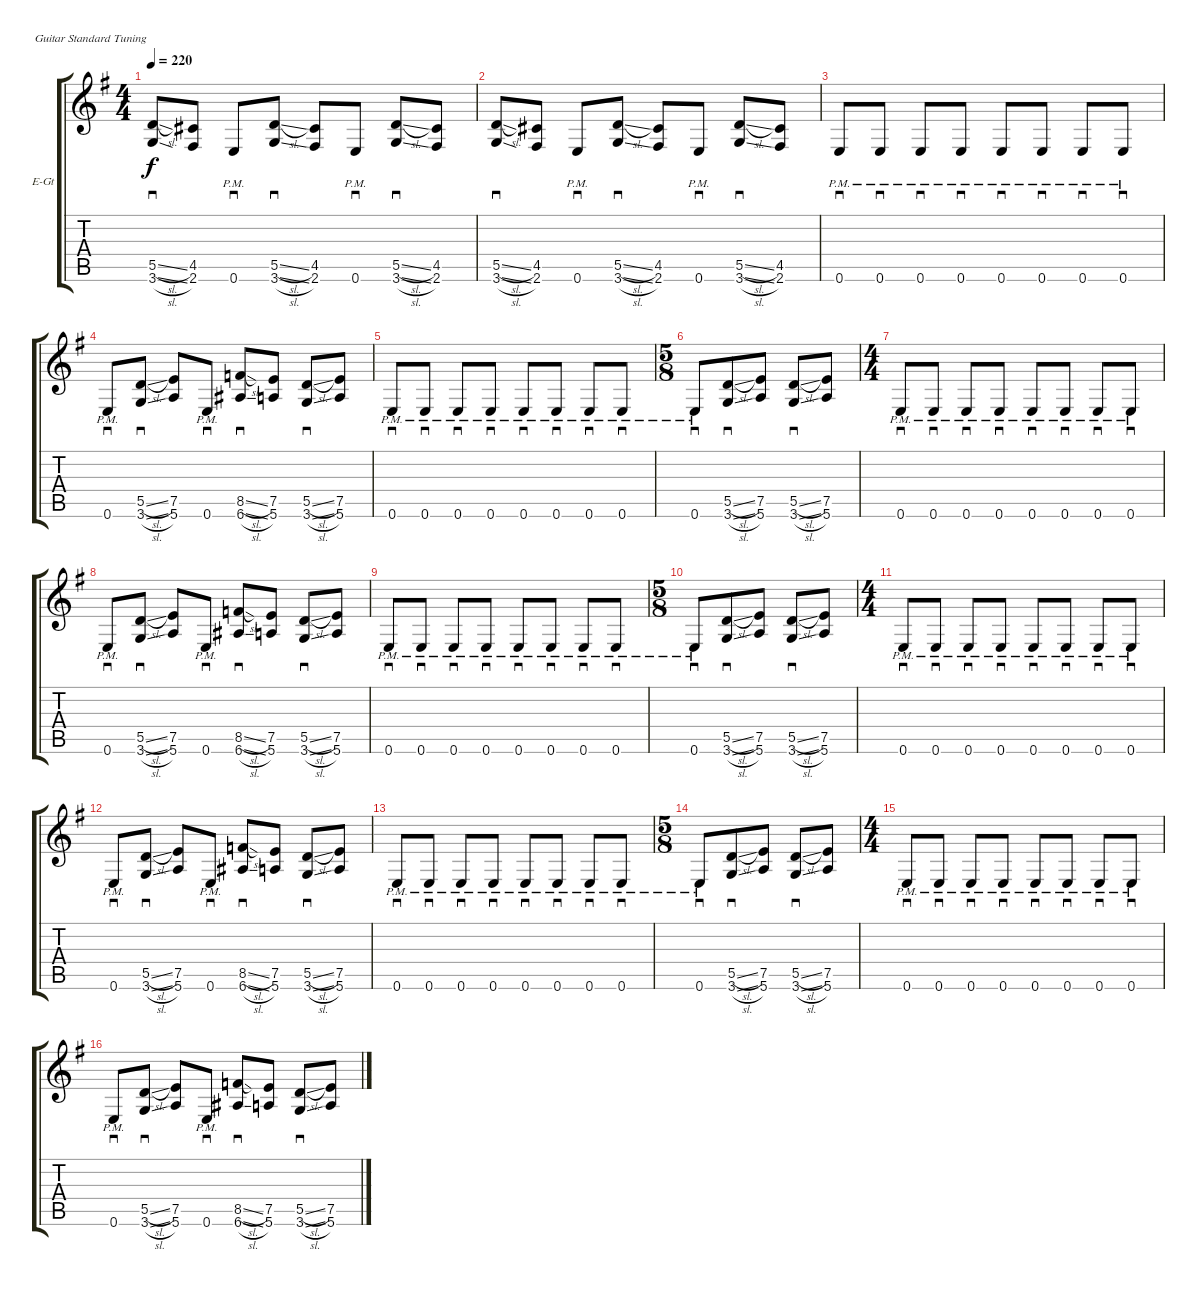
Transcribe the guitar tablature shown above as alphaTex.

\defaultSystemsLayout 4
\bracketExtendMode groupsimilarinstruments
\firstSystemTrackNameOrientation horizontal
\otherSystemsTrackNameOrientation horizontal
\chordDiagramsInScore
\track ("Kirk H." "E-Gt") {instrument overdrivenguitar}
\staff {score tabs}
\tuning (E4 B3 G3 D3 A2 E2)
\ts (4 4)
\tempo 220
\clef g2
\scale
0.333333
\ks g
(3.6{sl} 5.5{sl}).8{sd dy f} (2.6 4.5).8 0.6{pm}.8{sd} (3.6{sl} 5.5{sl}).8{sd} (2.6 4.5).8 0.6{pm}.8{sd} (3.6{sl} 5.5{sl}).8{sd} (2.6 4.5).8 |
\scale
0.333333 (3.6{sl} 5.5{sl}).8{sd} (2.6 4.5).8 0.6{pm}.8{sd} (3.6{sl} 5.5{sl}).8{sd} (2.6 4.5).8 0.6{pm}.8{sd} (3.6{sl} 5.5{sl}).8{sd} (2.6 4.5).8 |
\scale
0.333333 0.6{pm}.8{sd} 0.6{pm}.8{sd} 0.6{pm}.8{sd} 0.6{pm}.8{sd} 0.6{pm}.8{sd} 0.6{pm}.8{sd} 0.6{pm}.8{sd} 0.6{pm}.8{sd} |
\scale
0.256303 0.6{pm}.8{sd} (3.6{sl} 5.5{sl}).8{sd} (5.6 7.5).8 0.6{pm}.8{sd} (6.6{sl} 8.5{sl}).8{sd} (5.6 7.5).8 (3.6{sl} 5.5{sl}).8{sd} (5.6 7.5).8 |
\scale
0.256303 0.6{pm}.8{sd} 0.6{pm}.8{sd} 0.6{pm}.8{sd} 0.6{pm}.8{sd} 0.6{pm}.8{sd} 0.6{pm}.8{sd} 0.6{pm}.8{sd} 0.6{pm}.8{sd} |
\ts (5 8)
\scale
0.487395 0.6{pm}.8{sd} (3.6{sl} 5.5{sl}).8{sd} (5.6 7.5).8 (3.6{sl} 5.5{sl}).8{sd} (5.6 7.5).8 |
\ts (4 4)
\scale
0.487395 0.6{pm}.8{sd} 0.6{pm}.8{sd} 0.6{pm}.8{sd} 0.6{pm}.8{sd} 0.6{pm}.8{sd} 0.6{pm}.8{sd} 0.6{pm}.8{sd} 0.6{pm}.8{sd} |
\scale
0.256303 0.6{pm}.8{sd} (3.6{sl} 5.5{sl}).8{sd} (5.6 7.5).8 0.6{pm}.8{sd} (6.6{sl} 8.5{sl}).8{sd} (5.6 7.5).8 (3.6{sl} 5.5{sl}).8{sd} (5.6 7.5).8 |
\scale
0.256303 0.6{pm}.8{sd} 0.6{pm}.8{sd} 0.6{pm}.8{sd} 0.6{pm}.8{sd} 0.6{pm}.8{sd} 0.6{pm}.8{sd} 0.6{pm}.8{sd} 0.6{pm}.8{sd} |
\ts (5 8)
\scale
0.395904 0.6{pm}.8{sd} (3.6{sl} 5.5{sl}).8{sd} (5.6 7.5).8 (3.6{sl} 5.5{sl}).8{sd} (5.6 7.5).8 |
\ts (4 4)
\scale
0.395904 0.6{pm}.8{sd} 0.6{pm}.8{sd} 0.6{pm}.8{sd} 0.6{pm}.8{sd} 0.6{pm}.8{sd} 0.6{pm}.8{sd} 0.6{pm}.8{sd} 0.6{pm}.8{sd} |
\scale
0.208191 0.6{pm}.8{sd} (3.6{sl} 5.5{sl}).8{sd} (5.6 7.5).8 0.6{pm}.8{sd} (6.6{sl} 8.5{sl}).8{sd} (5.6 7.5).8 (3.6{sl} 5.5{sl}).8{sd} (5.6 7.5).8 |
\scale
0.208191 0.6{pm}.8{sd} 0.6{pm}.8{sd} 0.6{pm}.8{sd} 0.6{pm}.8{sd} 0.6{pm}.8{sd} 0.6{pm}.8{sd} 0.6{pm}.8{sd} 0.6{pm}.8{sd} |
\ts (5 8)
\scale
0.395904 0.6{pm}.8{sd} (3.6{sl} 5.5{sl}).8{sd} (5.6 7.5).8 (3.6{sl} 5.5{sl}).8{sd} (5.6 7.5).8 |
\ts (4 4)
\scale
0.395904 0.6{pm}.8{sd} 0.6{pm}.8{sd} 0.6{pm}.8{sd} 0.6{pm}.8{sd} 0.6{pm}.8{sd} 0.6{pm}.8{sd} 0.6{pm}.8{sd} 0.6{pm}.8{sd} |
\scale
0.256303 0.6{pm}.8{sd} (3.6{sl} 5.5{sl}).8{sd} (5.6 7.5).8 0.6{pm}.8{sd} (6.6{sl} 8.5{sl}).8{sd} (5.6 7.5).8 (3.6{sl} 5.5{sl}).8{sd} (5.6 7.5).8
